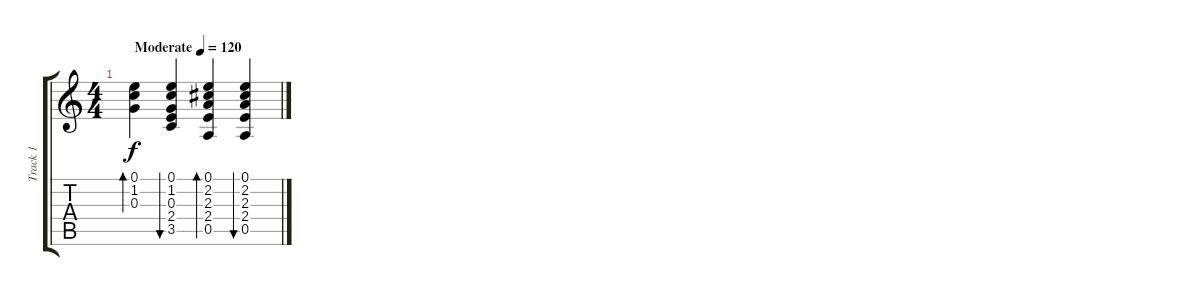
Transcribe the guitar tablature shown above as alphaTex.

\track ("Track 1" "Track 1") {instrument acousticguitarsteel}
\staff {score tabs}
\tuning (E4 B3 G3 D3 A2 E2) {hide}
\ts (4 4)
\tempo (120 "Moderate")
\clef g2
\ks c
(0.1 1.2 0.3).4{bd 60 dy f instrument acousticguitarsteel} (0.1 1.2 0.3 2.4 3.5).4{bu 60} (0.1 2.2 2.3 2.4 0.5).4{bd 60} (0.1 2.2 2.3 2.4 0.5).4{bu 60}
